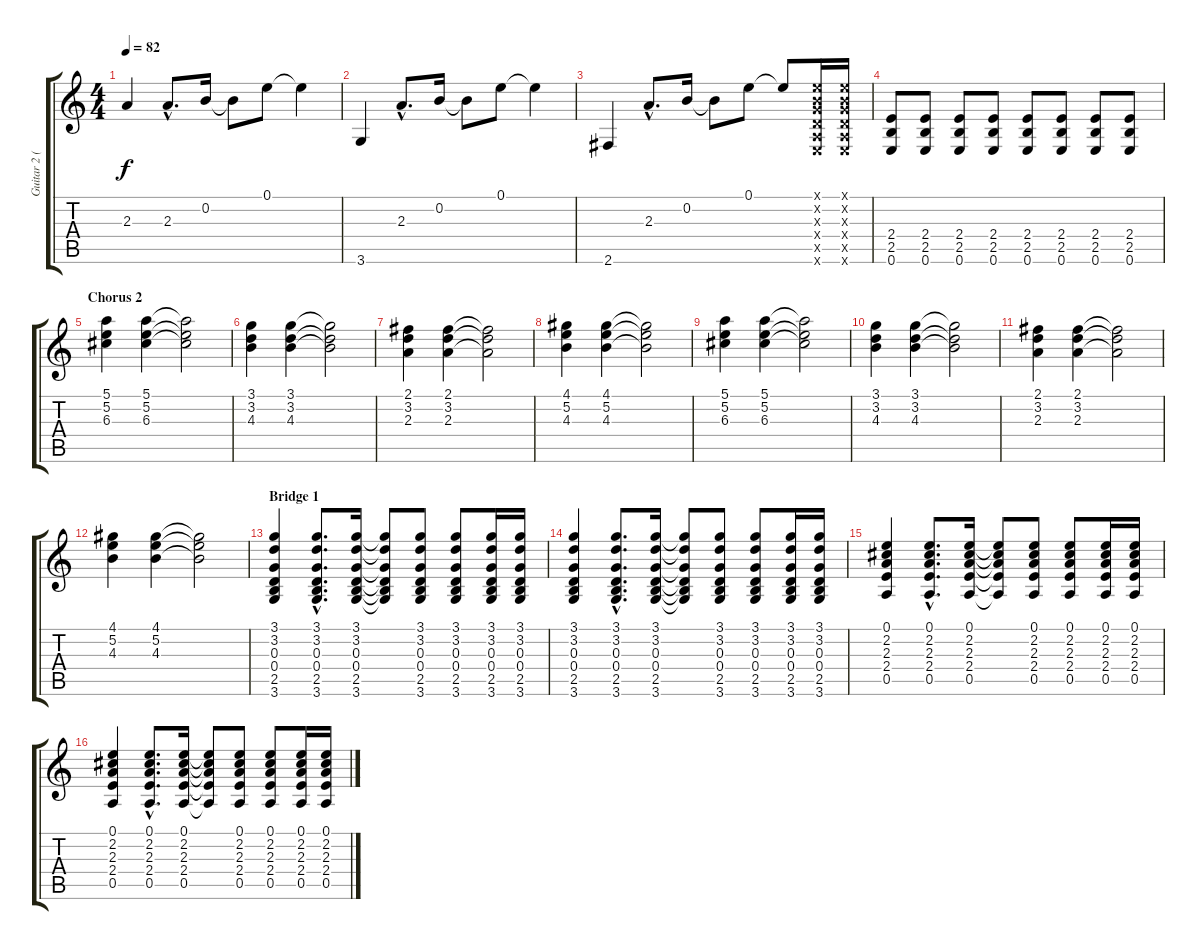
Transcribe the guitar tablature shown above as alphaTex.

\track ("Guitar 2 (Gem)" "Guitar 2 (") {instrument overdrivenguitar}
\staff {score tabs}
\tuning (E4 B3 G3 D3 A2 E2) {hide}
\ts (4 4)
\tempo 82
\clef g2
\ks c
2.3.4{dy f} 2.3{hac}.8{d} 0.2.16 0.2{t}.8 0.1.8 0.1{t}.4 |
3.6.4 2.3{hac}.8{d} 0.2.16 0.2{t}.8 0.1.8 0.1{t}.4 |
2.6.4 2.3{hac}.8{d} 0.2.16 0.2{t}.8 0.1.8 0.1{t}.8 (0.1{x} 0.2{x} 0.3{x} 0.4{x} 0.5{x} 0.6{x}).16 (0.1{x} 0.2{x} 0.3{x} 0.4{x} 0.5{x} 0.6{x}).16 |
(2.4 2.5 0.6).8{volume 12} (2.4 2.5 0.6).8 (2.4 2.5 0.6).8 (2.4 2.5 0.6).8 (2.4 2.5 0.6).8 (2.4 2.5 0.6).8 (2.4 2.5 0.6).8 (2.4 2.5 0.6).8 |
\section ("" "Chorus 2")
(5.1 5.2 6.3).4 (5.1 5.2 6.3).4 (5.1{t} 5.2{t} 6.3{t}).2 |
(3.1 3.2 4.3).4 (3.1 3.2 4.3).4 (3.1{t} 3.2{t} 4.3{t}).2 |
(2.1 3.2 2.3).4 (2.1 3.2 2.3).4 (2.1{t} 3.2{t} 2.3{t}).2 |
(4.1 5.2 4.3).4 (4.1 5.2 4.3).4 (4.1{t} 5.2{t} 4.3{t}).2 |
(5.1 5.2 6.3).4 (5.1 5.2 6.3).4 (5.1{t} 5.2{t} 6.3{t}).2 |
(3.1 3.2 4.3).4 (3.1 3.2 4.3).4 (3.1{t} 3.2{t} 4.3{t}).2 |
(2.1 3.2 2.3).4 (2.1 3.2 2.3).4 (2.1{t} 3.2{t} 2.3{t}).2 |
(4.1 5.2 4.3).4 (4.1 5.2 4.3).4 (4.1{t} 5.2{t} 4.3{t}).2 |
\section ("" "Bridge 1")
(3.1 3.2 0.3 0.4 2.5 3.6).4 (3.1{hac} 3.2{hac} 0.3{hac} 0.4{hac} 2.5{hac} 3.6{hac}).8{d} (3.1 3.2 0.3 0.4 2.5 3.6).16 (3.1{t} 3.2{t} 0.3{t} 0.4{t} 2.5{t} 3.6{t}).8 (3.1 3.2 0.3 0.4 2.5 3.6).8 (3.1 3.2 0.3 0.4 2.5 3.6).8 (3.1 3.2 0.3 0.4 2.5 3.6).16 (3.1 3.2 0.3 0.4 2.5 3.6).16 |
(3.1 3.2 0.3 0.4 2.5 3.6).4 (3.1{hac} 3.2{hac} 0.3{hac} 0.4{hac} 2.5{hac} 3.6{hac}).8{d} (3.1 3.2 0.3 0.4 2.5 3.6).16 (3.1{t} 3.2{t} 0.3{t} 0.4{t} 2.5{t} 3.6{t}).8 (3.1 3.2 0.3 0.4 2.5 3.6).8 (3.1 3.2 0.3 0.4 2.5 3.6).8 (3.1 3.2 0.3 0.4 2.5 3.6).16 (3.1 3.2 0.3 0.4 2.5 3.6).16 |
(0.1 2.2 2.3 2.4 0.5).4 (0.1{hac} 2.2{hac} 2.3{hac} 2.4{hac} 0.5{hac}).8{d} (0.1 2.2 2.3 2.4 0.5).16 (0.1{t} 2.2{t} 2.3{t} 2.4{t} 0.5{t}).8 (0.1 2.2 2.3 2.4 0.5).8 (0.1 2.2 2.3 2.4 0.5).8 (0.1 2.2 2.3 2.4 0.5).16 (0.1 2.2 2.3 2.4 0.5).16 |
(0.1 2.2 2.3 2.4 0.5).4 (0.1{hac} 2.2{hac} 2.3{hac} 2.4{hac} 0.5{hac}).8{d} (0.1 2.2 2.3 2.4 0.5).16 (0.1{t} 2.2{t} 2.3{t} 2.4{t} 0.5{t}).8 (0.1 2.2 2.3 2.4 0.5).8 (0.1 2.2 2.3 2.4 0.5).8 (0.1 2.2 2.3 2.4 0.5).16 (0.1 2.2 2.3 2.4 0.5).16
